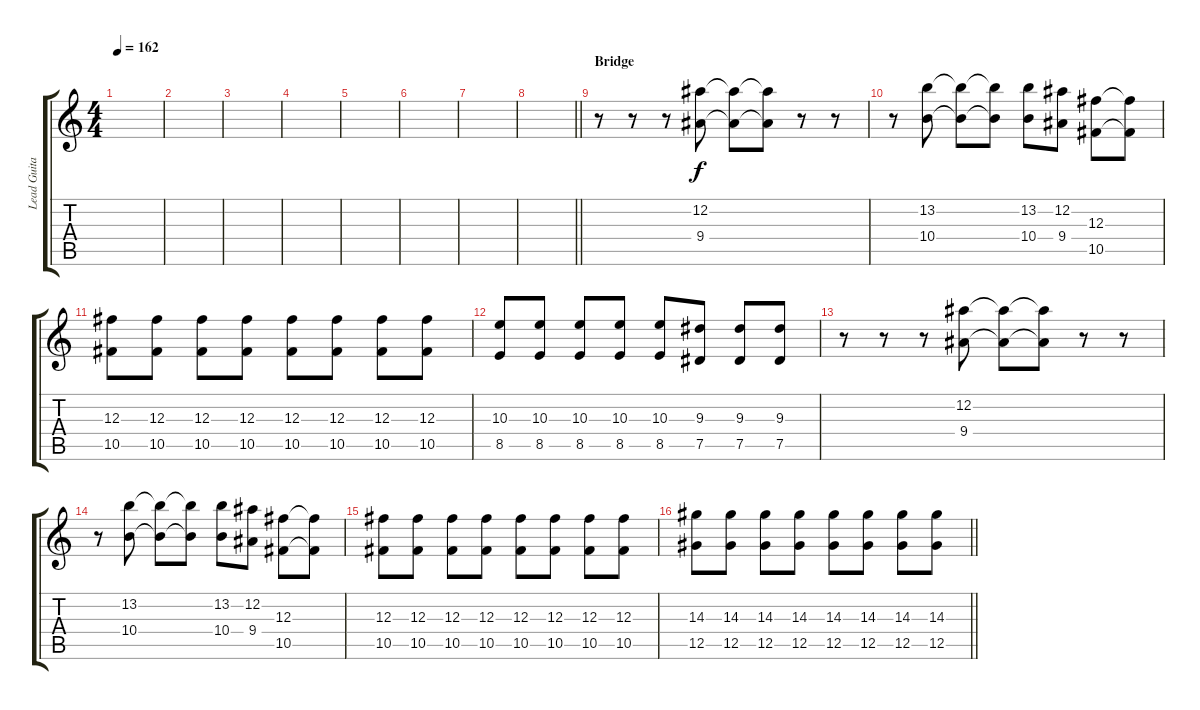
\track ("Lead Guitar" "Lead Guita") {instrument distortionguitar}
\staff {score tabs}
\tuning (Eb4 Bb3 Gb3 Db3 Ab2 Db2) {hide}
\ts (4 4)
\tempo 162
\clef g2
\ks c
|
|
|
|
|
|
|
\barLineRight lightlight
|
\section ("" "Bridge")
r.8 r.8 r.8 (12.2 9.4).8 (12.2{t} 9.4{t}).8 (12.2{t} 9.4{t}).8 r.8 r.8 |
r.8 (13.2 10.4).8 (13.2{t} 10.4{t}).8 (13.2{t} 10.4{t}).8 (13.2 10.4).8 (12.2 9.4).8 (12.3 10.5).8 (12.3{t} 10.5{t}).8 |
(12.3 10.5).8 (12.3 10.5).8 (12.3 10.5).8 (12.3 10.5).8 (12.3 10.5).8 (12.3 10.5).8 (12.3 10.5).8 (12.3 10.5).8 |
(10.3 8.5).8 (10.3 8.5).8 (10.3 8.5).8 (10.3 8.5).8 (10.3 8.5).8 (9.3 7.5).8 (9.3 7.5).8 (9.3 7.5).8 |
r.8 r.8 r.8 (12.2 9.4).8 (12.2{t} 9.4{t}).8 (12.2{t} 9.4{t}).8 r.8 r.8 |
r.8 (13.2 10.4).8 (13.2{t} 10.4{t}).8 (13.2{t} 10.4{t}).8 (13.2 10.4).8 (12.2 9.4).8 (12.3 10.5).8 (12.3{t} 10.5{t}).8 |
(12.3 10.5).8 (12.3 10.5).8 (12.3 10.5).8 (12.3 10.5).8 (12.3 10.5).8 (12.3 10.5).8 (12.3 10.5).8 (12.3 10.5).8 |
\barLineRight lightlight
(14.3 12.5).8 (14.3 12.5).8 (14.3 12.5).8 (14.3 12.5).8 (14.3 12.5).8 (14.3 12.5).8 (14.3 12.5).8 (14.3 12.5).8
